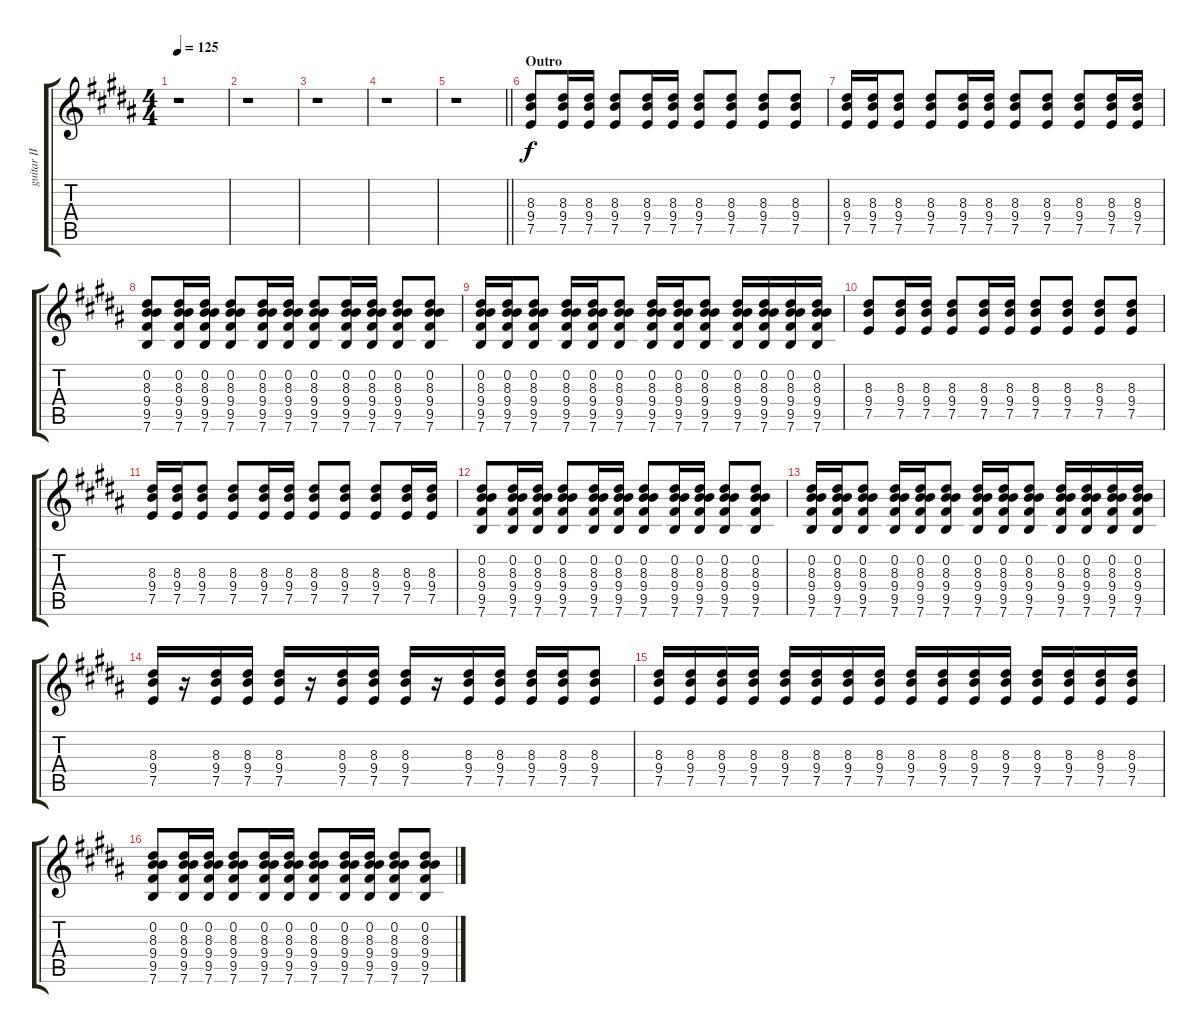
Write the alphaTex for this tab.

\track ("guitar II" "guitar II") {instrument electricguitarclean}
\staff {score tabs}
\tuning (E4 B3 G3 D3 A2 E2) {hide}
\ts (4 4)
\tempo 125
\clef g2
\ks b
r.1{dy f} |
r.1 |
r.1 |
r.1 |
\barLineRight lightlight
r.1 |
\section ("" "Outro")
(8.3 9.4 7.5).8{instrument electricguitarclean} (8.3 9.4 7.5).16 (8.3 9.4 7.5).16 (8.3 9.4 7.5).8 (8.3 9.4 7.5).16 (8.3 9.4 7.5).16 (8.3 9.4 7.5).8 (8.3 9.4 7.5).8 (8.3 9.4 7.5).8 (8.3 9.4 7.5).8 |
(8.3 9.4 7.5).16 (8.3 9.4 7.5).16 (8.3 9.4 7.5).8 (8.3 9.4 7.5).8 (8.3 9.4 7.5).16 (8.3 9.4 7.5).16 (8.3 9.4 7.5).8 (8.3 9.4 7.5).8 (8.3 9.4 7.5).8 (8.3 9.4 7.5).16 (8.3 9.4 7.5).16 |
(0.2 8.3 9.4 9.5 7.6).8 (0.2 8.3 9.4 9.5 7.6).16 (0.2 8.3 9.4 9.5 7.6).16 (0.2 8.3 9.4 9.5 7.6).8 (0.2 8.3 9.4 9.5 7.6).16 (0.2 8.3 9.4 9.5 7.6).16 (0.2 8.3 9.4 9.5 7.6).8 (0.2 8.3 9.4 9.5 7.6).16 (0.2 8.3 9.4 9.5 7.6).16 (0.2 8.3 9.4 9.5 7.6).8 (0.2 8.3 9.4 9.5 7.6).8 |
(0.2 8.3 9.4 9.5 7.6).16 (0.2 8.3 9.4 9.5 7.6).16 (0.2 8.3 9.4 9.5 7.6).8 (0.2 8.3 9.4 9.5 7.6).16 (0.2 8.3 9.4 9.5 7.6).16 (0.2 8.3 9.4 9.5 7.6).8 (0.2 8.3 9.4 9.5 7.6).16 (0.2 8.3 9.4 9.5 7.6).16 (0.2 8.3 9.4 9.5 7.6).8 (0.2 8.3 9.4 9.5 7.6).16 (0.2 8.3 9.4 9.5 7.6).16 (0.2 8.3 9.4 9.5 7.6).16 (0.2 8.3 9.4 9.5 7.6).16 |
(8.3 9.4 7.5).8 (8.3 9.4 7.5).16 (8.3 9.4 7.5).16 (8.3 9.4 7.5).8 (8.3 9.4 7.5).16 (8.3 9.4 7.5).16 (8.3 9.4 7.5).8 (8.3 9.4 7.5).8 (8.3 9.4 7.5).8 (8.3 9.4 7.5).8 |
(8.3 9.4 7.5).16 (8.3 9.4 7.5).16 (8.3 9.4 7.5).8 (8.3 9.4 7.5).8 (8.3 9.4 7.5).16 (8.3 9.4 7.5).16 (8.3 9.4 7.5).8 (8.3 9.4 7.5).8 (8.3 9.4 7.5).8 (8.3 9.4 7.5).16 (8.3 9.4 7.5).16 |
(0.2 8.3 9.4 9.5 7.6).8 (0.2 8.3 9.4 9.5 7.6).16 (0.2 8.3 9.4 9.5 7.6).16 (0.2 8.3 9.4 9.5 7.6).8 (0.2 8.3 9.4 9.5 7.6).16 (0.2 8.3 9.4 9.5 7.6).16 (0.2 8.3 9.4 9.5 7.6).8 (0.2 8.3 9.4 9.5 7.6).16 (0.2 8.3 9.4 9.5 7.6).16 (0.2 8.3 9.4 9.5 7.6).8 (0.2 8.3 9.4 9.5 7.6).8 |
(0.2 8.3 9.4 9.5 7.6).16 (0.2 8.3 9.4 9.5 7.6).16 (0.2 8.3 9.4 9.5 7.6).8 (0.2 8.3 9.4 9.5 7.6).16 (0.2 8.3 9.4 9.5 7.6).16 (0.2 8.3 9.4 9.5 7.6).8 (0.2 8.3 9.4 9.5 7.6).16 (0.2 8.3 9.4 9.5 7.6).16 (0.2 8.3 9.4 9.5 7.6).8 (0.2 8.3 9.4 9.5 7.6).16 (0.2 8.3 9.4 9.5 7.6).16 (0.2 8.3 9.4 9.5 7.6).16 (0.2 8.3 9.4 9.5 7.6).16 |
(8.3 9.4 7.5).16 r.16 (8.3 9.4 7.5).16 (8.3 9.4 7.5).16 (8.3 9.4 7.5).16 r.16 (8.3 9.4 7.5).16 (8.3 9.4 7.5).16 (8.3 9.4 7.5).16 r.16 (8.3 9.4 7.5).16 (8.3 9.4 7.5).16 (8.3 9.4 7.5).16 (8.3 9.4 7.5).16 (8.3 9.4 7.5).8 |
(8.3 9.4 7.5).16 (8.3 9.4 7.5).16 (8.3 9.4 7.5).16 (8.3 9.4 7.5).16 (8.3 9.4 7.5).16 (8.3 9.4 7.5).16 (8.3 9.4 7.5).16 (8.3 9.4 7.5).16 (8.3 9.4 7.5).16 (8.3 9.4 7.5).16 (8.3 9.4 7.5).16 (8.3 9.4 7.5).16 (8.3 9.4 7.5).16 (8.3 9.4 7.5).16 (8.3 9.4 7.5).16 (8.3 9.4 7.5).16 |
(0.2 8.3 9.4 9.5 7.6).8 (0.2 8.3 9.4 9.5 7.6).16 (0.2 8.3 9.4 9.5 7.6).16 (0.2 8.3 9.4 9.5 7.6).8 (0.2 8.3 9.4 9.5 7.6).16 (0.2 8.3 9.4 9.5 7.6).16 (0.2 8.3 9.4 9.5 7.6).8 (0.2 8.3 9.4 9.5 7.6).16 (0.2 8.3 9.4 9.5 7.6).16 (0.2 8.3 9.4 9.5 7.6).8 (0.2 8.3 9.4 9.5 7.6).8
